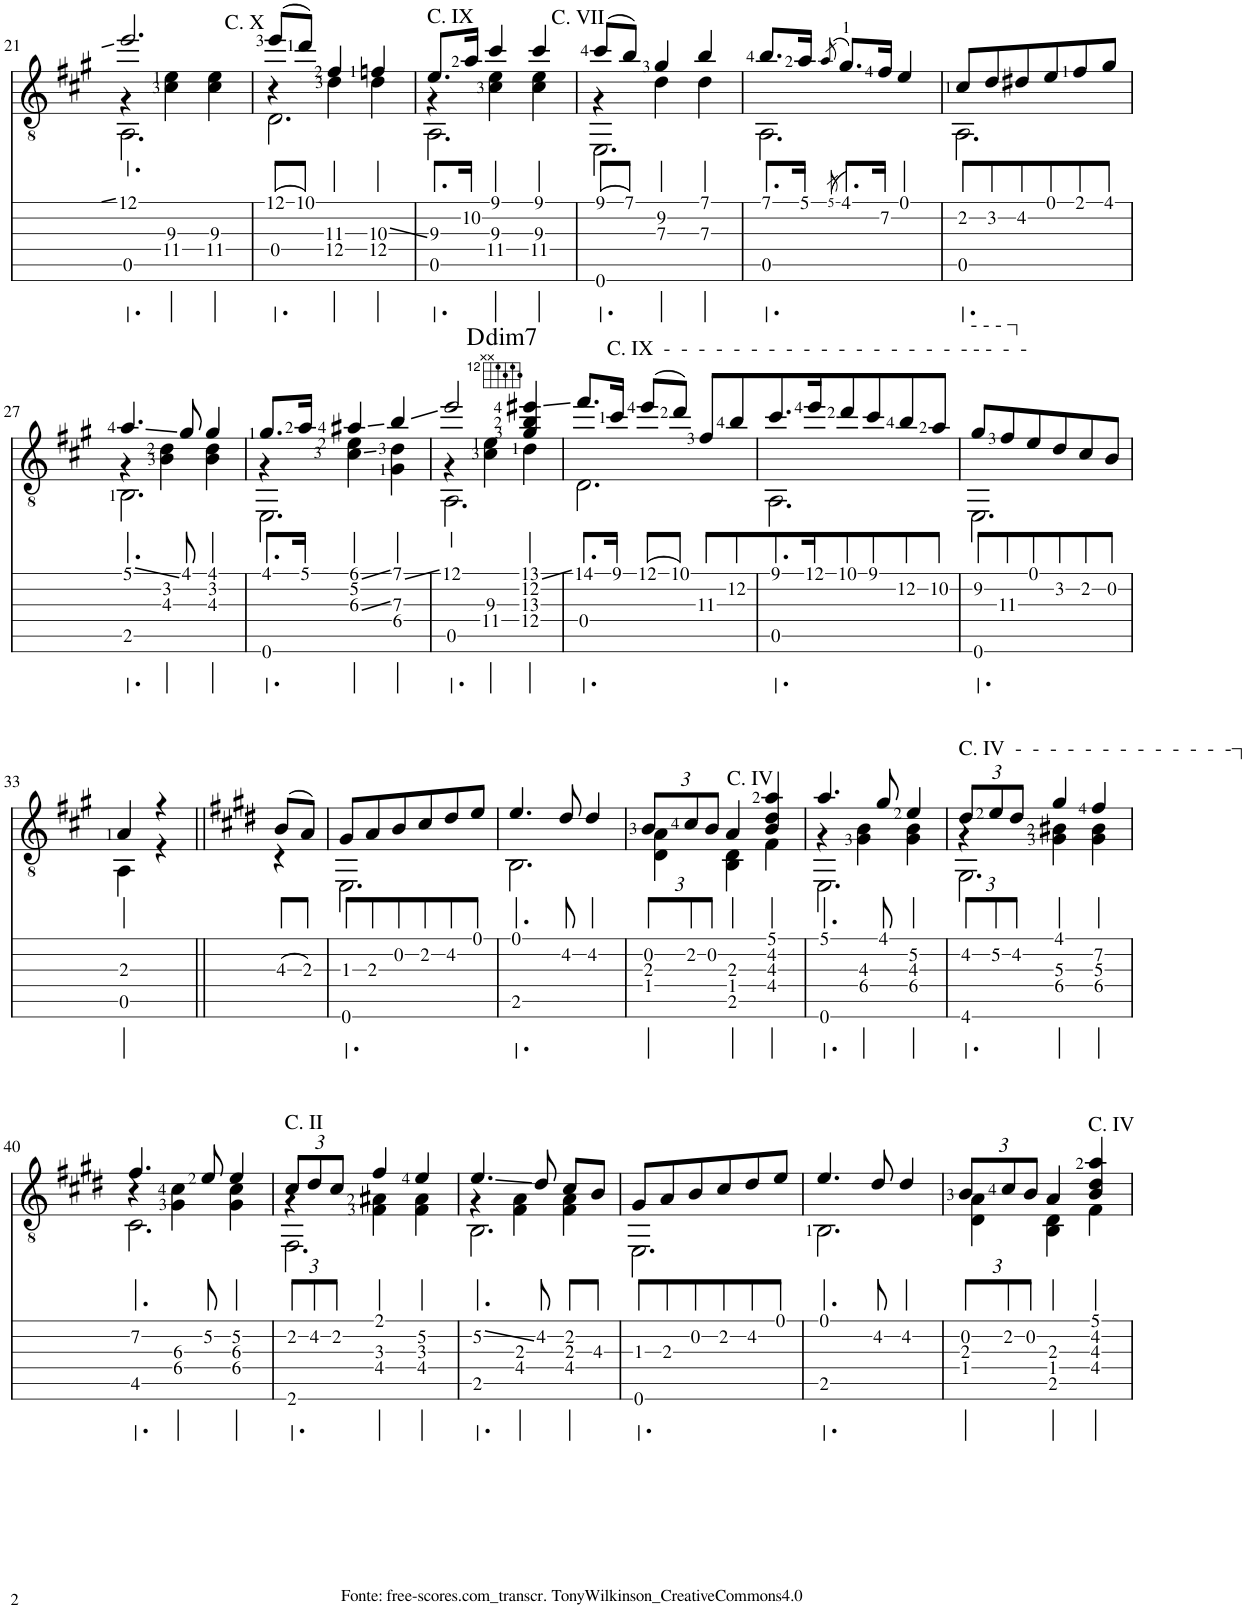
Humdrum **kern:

**kern	**kern	**harte
*part2	*part1	*part1
*staff2	*staff1	*
*I"Chitarra classica (Intavolatura)	*I"Guitar	*
!!LO:PB:g=z
*	*clefGv2	*
*k[f#c#g#]	*k[f#c#g#]	*
*M3/4	*M3/4	*
=21	=21	=21
*^	*^	*
*	*^	*	*^	*
2.ee/	4r	2.AA\	2.ee/	4r	2.AA\	.
.	4c#\ 4e\	.	.	4c#\ 4e\	.	.
.	4c#\ 4e\	.	.	4c#\ 4e\	.	.
=22	=22	=22	=22	=22	=22	=22
!	!	!	!LO:TX:a:t=C. X	!	!	!
(8ee/L	4r	2.D\	(8ee/L	4r	2.D\	.
8dd/J)	.	.	8dd/J)	.	.	.
4f#/	4d\	.	4f#/	4d\	.	.
4fn/	4d\	.	4fn/	4d\	.	.
=23	=23	=23	=23	=23	=23	=23
!	!	!	!LO:TX:a:t=C. IX	!	!	!
8.e/L	4r	2.AA\	8.e/L	4r	2.AA\	.
16a/Jk	.	.	16a/Jk	.	.	.
4cc#/	4c#\ 4e\	.	4cc#/	4c#\ 4e\	.	.
4cc#/	4c#\ 4e\	.	4cc#/	4c#\ 4e\	.	.
=24	=24	=24	=24	=24	=24	=24
!	!	!	!LO:TX:a:t=C. VII	!	!	!
(8cc#/L	4r	2.EE\	(8cc#/L	4r	2.EE\	.
8b/J)	.	.	8b/J)	.	.	.
4g#/	4d\	.	4g#/	4d\	.	.
4b/	4d\	.	4b/	4d\	.	.
*	*v	*v	*	*	*	*
*	*	*	*v	*v	*
=25	=25	=25	=25	=25
8.b/L	2.AA\	8.b/L	2.AA\	.
16a/Jk	.	16a/Jk	.	.
(8qa/	.	(8qa/	.	.
8.g#/L)	.	8.g#/L)	.	.
16f#/Jk	.	16f#/Jk	.	.
4e/	.	4e/	.	.
=26	=26	=26	=26	=26
8c#/L	2.AA\	8c#/L	2.AA\	.
8d/	.	8d/	.	.
8d#X/	.	8d#X/	.	.
8e/	.	8e/	.	.
8f#/	.	8f#/	.	.
8g#/J	.	8g#/J	.	.
!!LO:LB:g=z
=27	=27	=27	=27	=27
*	*^	*	*^	*
4.a/	4r	2.BB\	4.a/	4r	2.BB\	.
.	4B\ 4d\	.	.	4B\ 4d\	.	.
8g#/	.	.	8g#/	.	.	.
4g#/	4B\ 4d\	.	4g#/	4B\ 4d\	.	.
=28	=28	=28	=28	=28	=28	=28
8.g#/L	4r	2.EE\	8.g#/L	4r	2.EE\	.
16a/Jk	.	.	16a/Jk	.	.	.
4a#X/	4c#\ 4e\	.	4a#X/	4c#\ 4e\	.	.
4b/	4G#\ 4d\	.	4b/	4G#\ 4d\	.	.
=29	=29	=29	=29	=29	=29	=29
2ee/	4r	2.AA\	2ee/	4r	2.AA\	.
.	4c#\ 4e\	.	.	4c#\ 4e\	.	.
!	!	!	!	!	!	!LO:H:kt=dim7
4g#/ 4b/ 4ee#X/	4d\	.	4g#/ 4b/ 4ee#X/	4d\	.	D:dim7
*	*v	*v	*	*	*	*
*	*	*	*v	*v	*
=30	=30	=30	=30	=30
8.ff#/L	2.D\	8.ff#/L	2.D\	.
!	!	!LO:TX:a:t=C. IX  -  -  -  -  -  -  -  -  -  -  -  -  -  -  -  -  -  - - -  -  -	!	!
16cc#/Jk	.	16cc#/Jk	.	.
(8ee/L	.	(8ee/L	.	.
8dd/J)	.	8dd/J)	.	.
8f#/L	.	8f#/L	.	.
8b/	.	8b/	.	.
=31	=31	=31	=31	=31
8.cc#/	2.AA\	8.cc#/	2.AA\	.
16ee/K	.	16ee/K	.	.
8dd/	.	8dd/	.	.
8cc#/	.	8cc#/	.	.
8b/	.	8b/	.	.
8a/J	.	8a/J	.	.
=32	=32	=32	=32	=32
!	!	!LO:TX:a:t=- - - ┐	!	!
8g#/L	2.EE\	8g#/L	2.EE\	.
8f#/	.	8f#/	.	.
8e/	.	8e/	.	.
8d/	.	8d/	.	.
8c#/	.	8c#/	.	.
8B/J	.	8B/J	.	.
!!LO:LB:g=z	!!
=33	=33	=33	=33	=33
4A/	4AA\	4A/	4AA\	.
4r	4r	4r	4r	.
=34||	=34||	=34||	=34||	=34||
*k[f#c#g#d#]	*	*k[f#c#g#d#]	*	*
(8B/L	4r	(8B/L	4r	.
8A/J)	.	8A/J)	.	.
=35	=35	=35	=35	=35
8G#/L	2.EE\	8G#/L	2.EE\	.
8A/	.	8A/	.	.
8B/	.	8B/	.	.
8c#/	.	8c#/	.	.
8d#/	.	8d#/	.	.
8e/J	.	8e/J	.	.
=36	=36	=36	=36	=36
4.e/	2.BB\	4.e/	2.BB\	.
8d#/	.	8d#/	.	.
4d#/	.	4d#/	.	.
=37	=37	=37	=37	=37
*Xbrackettup	*	*Xbrackettup	*	*
12B/L	4D#\ 4A\	12B/L	4D#\ 4A\	.
12c#/	.	12c#/	.	.
12B/J	.	12B/J	.	.
4A/	4BB\ 4D#\	4A/	4BB\ 4D#\	.
!	!	!LO:TX:a:t=C. IV	!	!
4B/ 4d#/ 4a/	4F#\	4B/ 4d#/ 4a/	4F#\	.
=38	=38	=38	=38	=38
*	*^	*	*^	*
4.a/	4r	2.EE\	4.a/	4r	2.EE\	.
.	4G#\ 4B\	.	.	4G#\ 4B\	.	.
8g#/	.	.	8g#/	.	.	.
4e/	4G#\ 4B\	.	4e/	4G#\ 4B\	.	.
=39	=39	=39	=39	=39	=39	=39
!	!	!	!LO:TX:a:t=C. IV  -  -  -  -  -  -  -  -  -  -  -  -  -┐	!	!	!
12d#/L	4r	2.GG#\	12d#/L	4r	2.GG#\	.
12e/	.	.	12e/	.	.	.
12d#/J	.	.	12d#/J	.	.	.
4g#/	4G#\ 4B#X\	.	4g#/	4G#\ 4B#X\	.	.
4f#/	4G#\ 4B#\	.	4f#/	4G#\ 4B#\	.	.
!!LO:LB:g=z	!!	!!
=40	=40	=40	=40	=40	=40	=40
4.f#/	4r	2.C#\	4.f#/	4r	2.C#\	.
.	4G#\ 4c#\	.	.	4G#\ 4c#\	.	.
8e/	.	.	8e/	.	.	.
4e/	4G#\ 4c#\	.	4e/	4G#\ 4c#\	.	.
=41	=41	=41	=41	=41	=41	=41
!	!	!	!LO:TX:a:t=C. II	!	!	!
12c#/L	4r	2.FF#\	12c#/L	4r	2.FF#\	.
12d#/	.	.	12d#/	.	.	.
12c#/J	.	.	12c#/J	.	.	.
4f#/	4F#\ 4A#X\	.	4f#/	4F#\ 4A#X\	.	.
4e/	4F#\ 4A#\	.	4e/	4F#\ 4A#\	.	.
=42	=42	=42	=42	=42	=42	=42
4.e/	4r	2.BB\	4.e/	4r	2.BB\	.
.	4F#\ 4A\	.	.	4F#\ 4A\	.	.
8d#/	.	.	8d#/	.	.	.
8c#/L	4F#\ 4A\	.	8c#/L	4F#\ 4A\	.	.
8B/J	.	.	8B/J	.	.	.
*	*v	*v	*	*	*	*
*	*	*	*v	*v	*
=43	=43	=43	=43	=43
8G#/L	2.EE\	8G#/L	2.EE\	.
8A/	.	8A/	.	.
8B/	.	8B/	.	.
8c#/	.	8c#/	.	.
8d#/	.	8d#/	.	.
8e/J	.	8e/J	.	.
=44	=44	=44	=44	=44
4.e/	2.BB\	4.e/	2.BB\	.
8d#/	.	8d#/	.	.
4d#/	.	4d#/	.	.
=45	=45	=45	=45	=45
12B/L	4D#\ 4A\	12B/L	4D#\ 4A\	.
12c#/	.	12c#/	.	.
12B/J	.	12B/J	.	.
4A/	4BB\ 4D#\	4A/	4BB\ 4D#\	.
!	!	!LO:TX:a:t=C. IV	!	!
4B/ 4d#/ 4a/	4F#\	4B/ 4d#/ 4a/	4F#\	.
*v	*v	*	*	*
*	*v	*v	*
=	=	=
*-	*-	*-
